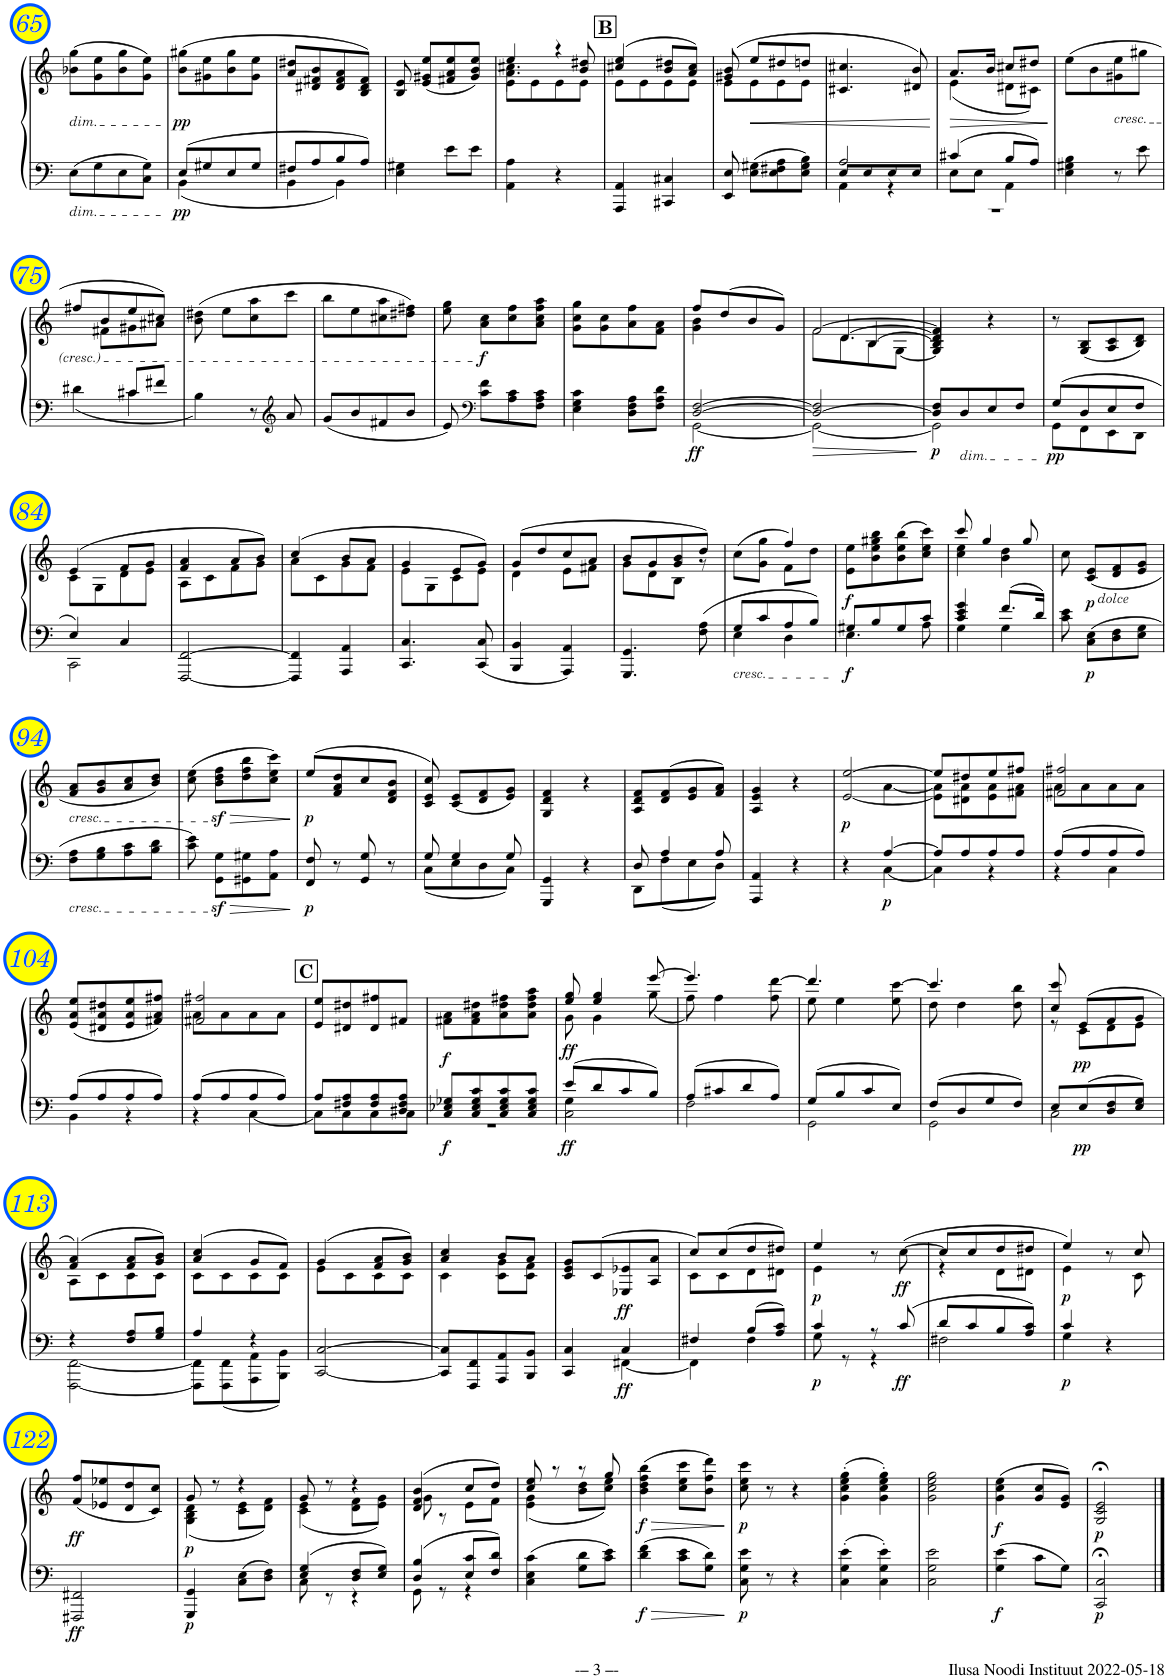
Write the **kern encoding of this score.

**kern	**kern	**dynam
*part1	*part1	*part1
*staff2	*staff1	*staff1/2
*I"Piano	*	*
*I'Pno	*	*
!!LO:PB:g=z
*clefF4	*clefG2	*
*k[]	*k[]	*
*M2/4	*M2/4	*
=65	=65	=65
!	!LO:TX:b:i:t=dim.	!
!LO:TX:b:i:t=dim.	!	!
8E\L	(8b-X\ 8gg\L	.
8G\	8g\ 8ee\	.
8E\	8b-\ 8gg\	.
8C\ 8G\J	8g\ 8ee\J)	.
=66	=66	=66
*^	*	*
!	!	!	!LO:DY:b=2
!	!	!	!LO:DY:n=1:b
8E/L	4BB\	(8b\ 8gg#X\L	pp pp
8G#X/	.	8g#X\ 8ee\	.
8E/	4ryy	8b\ 8gg#\	.
8G#/J	.	8g#\ 8ee\J	.
=67	=67	=67	=67
8F#X/L	4BB\	8a/ 8dd#X/L	.
8A/	.	8d#X/ 8f#X/ 8b/	.
8B/	4BB\	8d#/ 8f#/ 8a/	.
8A/J	.	8B/ 8d#/ 8f#/J)	.
*v	*v	*	*
=68	=68	=68
4E\ 4G#X\	8B/ 8e/	.
.	(8e/ 8g#X/ 8ee/L	.
8e\L	8f#X/ 8a/ 8ee/	.
8e\J	8g#/ 8b/ 8ee/J)	.
=69	=69	=69
*	*^	*
*	*	*^	*
4AA\ 4A\	4ee/	4.a\ 4.cc#X\	8e\L	.
.	.	.	8e\	.
4r	4r	.	8e\	.
.	.	8b/ 8dd#X/	8e\J	.
*	*	*v	*v	*
!!LO:REH:place=s1:a:B:cj:fs=14:t=B
=70	=70	=70	=70
4AAA/ 4AA/	(4cc#X/ 4ee/	8e\L	.
.	.	8e\	.
4CC#X/ 4C#X/	8b/ 8dd#X/L	8e\	.
.	8a/ 8cc#/J)	8e\J	.
=71	=71	=71	=71
8EE/ 8E/	(8g#X/ 8b/	8e\L	.
!	!	!	!LO:HP:b
8E\ 8G#X\L	8ee/L	8e\	<
8E\ 8F#X\ 8A\	8dd#X/	8e\	.
8E\ 8G#\ 8B\J	8ddn/J	8e\J	.
*	*v	*v	*
=72	=72	=72
*^	*	*
*	*^	*	*
2A/	8E/L	4AA\	4.c#X/ 4.cc#X/	.
.	8E/	.	.	.
.	8E/	4r	.	.
.	8E/J	.	8d#X/ 8b/)	.
*v	*v	*v	*	*
.	.	[
=73	=73	=73
*^	*	*
*	*^	*	*
!	!	!	!	!LO:HP:b
*	*	*	*^	*
4c#X/	8E\L	2r	8.a/L	(4e\	>
.	8E\J	.	.	.	.
.	.	.	16b/Jk	.	.
8B/L	4AA\	.	8cc#X/L	8d#X\L	.
8A/J	.	.	8dd#X/J	8c#X\J)	.
*v	*v	*v	*	*	*
*	*v	*v	*
.	.	]
=74	=74	=74
4E\ 4G#X\ 4B\	(8ee\L	.
.	8b\	.
!	!LO:TX:b:i:t=cresc.	!
8r	8g#X\ 8ee\	.
8e\	8gg#X\J	.
!!LO:LB:g=z
=75	=75	=75
*^	*^	*
4d#X\	4ryy	8ff#X/L	8ryy	.
.	.	8b/	8f#X\L	.
8c#X/L	4c#\	8ee/	8g#X\	.
8f#X/J	.	8cc#X/J)	8a#X\J	.
*v	*v	*	*	*
*	*v	*v	*
=76	=76	=76
4B\	(8b\ 8dd#X\	.
.	8ee\L	.
8r	8cc\ 8aa\	.
*clefG2	*	*
8a/	8ccc\J	.
=77	=77	=77
8g/L	8bb\L	.
8b/	8ee\	.
8f#X/	8cc#X\ 8aa\	.
8b/J	8dd#X\ 8ff#X\J)	.
=78	=78	=78
8e/	8ee\ 8gg\	.
*clefF4	*	*
!	!	!LO:DY:b
8c\ 8f\L	8a\ 8cc\L	f
8A\ 8c\	8cc\ 8ff\	.
8F\ 8A\ 8c\J	8a\ 8cc\ 8ff\ 8aa\J	.
=79	=79	=79
4E\ 4G\ 4c\	8g\ 8cc\ 8gg\L	.
.	8g\ 8cc\	.
8D\ 8F\ 8A\L	8a\ 8ff\	.
8F\ 8A\ 8d\J	8f\ 8a\J	.
=80	=80	=80
*^	*^	*
!	!	!	!	!LO:DY:b=2
[2D/ [2F/	[2GG\	8ff/L	4g\ 4b\	ff
.	.	(8dd/	.	.
.	.	8b/	4ryy	.
.	.	8g/J)	.	.
=81	=81	=81	=81	=81
*	*	*^	*^	*
2D/_ 2F/]	2GG\_	[2f/	8ryy	4ryy	8f\L	.
.	.	.	[4.d/	.	8d\	.
.	.	.	.	[4B/	8B\	.
.	.	.	.	.	[8G\J	.
=82	=82	=82	=82	=82	=82	=82
!	!	!	!	!	!	!LO:DY:b=2
8D/] 8F/L	2GG\]	4f/]	4d/]	4B/]	4G/]	p
!LO:TX:b:i:t=dim.	!	!	!	!	!	!
8D/	.	.	.	.	.	.
8E/	.	4r	4ryy	4ryy	4ryy	.
8F/J	.	.	.	.	.	.
*	*	*v	*v	*v	*v	*
=83	=83	=83	=83
!	!	!	!LO:DY:b=2
8G/L	8GG\L	8r	pp
8D/	8FF\	(8G/ 8B/L	.
8E/	8EE\	8A/ 8c/	.
8F/J	8DD\J	8B/ 8d/J)	.
!!LO:LB:g=z
=84	=84	=84	=84
*	*	*^	*
4E/	2CC\	(4e/	8c\L	.
.	.	.	8G\	.
4C/	.	8f/L	8d\	.
.	.	8g/J	8e\J	.
*v	*v	*	*	*
=85	=85	=85	=85
[2FFF/ [2FF/	4f/ 4a/	8A\L	.
.	.	8c\	.
.	8a/L	8f\	.
.	8b/J)	8g\J	.
=86	=86	=86	=86
4FFF/] 4FF/]	(4cc/	8a\L	.
.	.	8c\	.
4AAA/ 4AA/	8b/L	8g\	.
.	8a/J	8f\J	.
=87	=87	=87	=87
4.CC/ 4.C/	4g/	8e\L	.
.	.	8G\	.
.	8e/L	8c\	.
8CC/ 8C/	8g/J)	8e\J	.
=88	=88	=88	=88
4BBB/ 4BB/	(8g/L	4d\	.
.	8dd/	.	.
4AAA/ 4AA/	8cc/	8e\L	.
.	8a/J	8f#X\J	.
=89	=89	=89	=89
4.GGG/ 4.GG/	8b/L	8g\L	.
.	8g/	8d\	.
.	8g/ 8b/	8B\J	.
8F\ 8A\	8dd/J)	8r	.
=90	=90	=90	=90
*^	*	*	*
!LO:TX:b:i:t=cresc.	!	!	!	!
8G/L	4E\	(8cc\L	4ryy	.
8c/	.	8g\ 8gg\J	.	.
8A/	4D\	4ff/)	8f\L	.
8B/J	.	.	8dd\J	.
=91	=91	=91	=91	=91
!	!	!	!	!LO:DY:b=2
!	!	!	!	!LO:DY:n=1:b
*	*	*v	*v	*
8G#X/L	4.E\	8e\ 8ee\L	f f
8B/	.	8b\ 8ee\ 8gg#X\ 8bb\	.
8G#/	.	(8b\ 8ee\ 8bb\	.
8c/J	8A\	8cc\ 8ee\ 8ccc\J)	.
=92	=92	=92	=92
*	*	*^	*
4c/ 4e/ 4g/	4G\	8ccc/	4cc\ 4ee\	.
.	.	4gg/	.	.
8.f/L	4G\	.	4b\ 4dd\	.
.	.	8gg/	.	.
16d/Jk	.	.	.	.
*v	*v	*	*	*
*	*v	*v	*
=93	=93	=93
8c\ 8e\	8cc\	.
!	!LO:TX:b:i:t=dolce	!
!	!	!LO:DY:b=2
!	!	!LO:DY:n=1:b
8C\ 8E\L	(8c/ 8e/L	p p
8D\ 8F\	8d/ 8f/	.
8E\ 8G\J	8e/ 8g/J	.
!!LO:LB:g=z
=94	=94	=94
!	!LO:TX:b:i:t=cresc.	!
!LO:TX:b:i:t=cresc.	!	!
8F\ 8A\L	8f/ 8a/L	.
8G\ 8B\	8g/ 8b/	.
8A\ 8c\	8a/ 8cc/	.
8B\ 8d\J	8b/ 8dd/J)	.
=95	=95	=95
8c\ 8e\	(8cc\ 8ee\	.
!	!	!LO:HP:b
8GG\z< 8G\z<L	8b\z< 8dd\z< 8ff\z<L	>
8GG#X\ 8G#X\	8dd\ 8ff\ 8bb\	.
8AA\ 8A\J	8cc\ 8ee\ 8ccc\J)	.
.	.	]
=96	=96	=96
!	!	!LO:DY:b=2
!	!	!LO:DY:n=1:b
8FF/ 8F/	(>8ee/L	p p
8r	8f/ 8a/ 8dd/	.
8GG/ 8G/	8cc/	.
8r	8d/ 8f/ 8b/J	.
=97	=97	=97
*^	*	*
8G/	8C\L	8c/ 8e/ 8cc/)	.
4G/	8E\	(8c/ 8e/L	.
.	8D\	8d/ 8f/	.
8G/	8C\J	8e/ 8g/J)	.
*v	*v	*	*
=98	=98	=98
4GGG/ 4GG/	4G/ 4d/ 4f/	.
4r	4r	.
=99	=99	=99
*^	*	*
8D/	8DD\L	8A/ 8d/ 8f/L	.
4A/	8F\	(>8d/ 8f/	.
.	8E\	8e/ 8g/	.
8A/	8D\J	8f/ 8a/J)	.
*v	*v	*	*
=100	=100	=100
4AAA/ 4AA/	4A/ 4e/ 4g/	.
4r	4r	.
=101	=101	=101
*^	*^	*
!	!	!	!	!LO:DY:b
4r	4ryy	[<2e/ [2ee/	4ryy	p
!	!	!	!	!LO:DY:b=2
[4A/	[4C\	.	[4a\	p
=102	=102	=102	=102	=102
8A/L]	4C\]	8ee/L]	8e\] 8a\]L	.
8A/	.	8dd#X/	8d#X\ 8a\	.
8A/	4r	8ee/	8e\ 8a\	.
8A/J	.	8ff#X/J	8f#X\ 8a\J	.
=103	=103	=103	=103	=103
8A/L	4r	2f#X/ 2ff#X/	8a\L	.
8A/	.	.	8a\	.
8A/	4C\	.	8a\	.
8A/J	.	.	8a\J	.
*	*	*v	*v	*
!!LO:LB:g=z
=104	=104	=104	=104
8A/L	4BB\	(8e/ 8a/ 8ee/L	.
8A/	.	8d#X/ 8a/ 8dd#X/	.
8A/	4r	8e/ 8a/ 8ee/	.
8A/J	.	8f#X/ 8a/ 8ff#X/J)	.
=105	=105	=105	=105
*	*	*^	*
8A/L	4r	2f#X/ 2ff#X/	8a\L	.
8A/	.	.	8a\	.
8A/	[4C\	.	8a\	.
8A/J	.	.	8a\J	.
*	*	*v	*v	*
!!LO:REH:place=s1:a:B:cj:fs=14:t=C
=106	=106	=106	=106
8A/L	8C\L]	8e/ 8ee/L	.
8F#X/ 8A/	8C\	8d#X/ 8dd#X/	.
8F#/ 8A/	8C\	8d#/ 8ff#X/	.
8D#X/ 8F#/ 8A/J	8C\J	8f#X/J	.
=107	=107	=107	=107
!	!	!	!LO:DY:b=2
!	!	!	!LO:DY:n=1:b
8C/ 8E-X/ 8G-X/L	2r	8f#X\ 8a\L	f f
8C/ 8E-/ 8G-/ 8c/	.	8f#\ 8a\ 8dd#X\	.
8C/ 8E-/ 8G-/ 8c/	.	8a\ 8dd#\ 8ff#X\	.
8C/ 8E-/ 8G-/ 8c/J	.	8a\ 8dd#\ 8ff#\ 8aa\J	.
=108	=108	=108	=108
*	*^	*^	*
!	!	!	!	!	!LO:DY:b=2
!	!	!	!	!	!LO:DY:n=1:b
8e/L	4G\	2C\	8ee/ 8gg/	8g\	ff ff
8d/	.	.	4ee/ 4gg/	4g\	.
8c/	4ryy	.	.	.	.
8B/J	.	.	[8eee/	(8gg\	.
*	*v	*v	*	*	*
=109	=109	=109	=109	=109
8A/L	2F\	4.eee/]	8ff\)	.
8c#X/	.	.	4ff\	.
8d/	.	.	.	.
8A/J	.	8ff\ [8ddd\	8ryy	.
=110	=110	=110	=110	=110
8G/L	2GG\	4.ddd/]	8ee\	.
8B/	.	.	4ee\	.
8c/	.	.	.	.
8E/J	.	8ee\ [8ccc\	8ryy	.
=111	=111	=111	=111	=111
8F/L	2GG\	4.ccc/]	8dd\	.
8D/	.	.	4dd\	.
8G/	.	.	.	.
8F/J	.	8dd\ 8bb\	8ryy	.
=112	=112	=112	=112	=112
8E/L	2C\	8cc/ 8ccc/	8r	.
!	!	!	!	!LO:DY:b=2
!	!	!	!	!LO:DY:n=1:b
8E/	.	(8e/L	8c\L	pp pp
8D/ 8F/	.	8f/	8d\	.
8E/ 8G/J	.	8g/J	8e\J	.
!!LO:LB:g=z	!!
=113	=113	=113	=113	=113
4r	[2FFF\ [2FF\	(4f/ 4a/)	8A\L	.
.	.	.	8c\	.
8F/ 8A/L	.	8f/ 8a/L	8c\	.
8G/ 8B/J	.	8g/ 8b/J)	8c\J	.
=114	=114	=114	=114	=114
4A/	8FFF\] 8FF\]L	(4a/ 4cc/	8c\L	.
.	8FFF\ 8FF\	.	8c\	.
4r	8AAA\ 8AA\	8g/L	8c\	.
.	8BBB\ 8BB\J	8f/J)	8c\J	.
*v	*v	*	*	*
=115	=115	=115	=115
[2CC/ [2C/	(4g/	8e\L	.
.	.	8c\	.
.	8f/ 8a/L	8c\	.
.	8g/ 8b/J)	8c\J	.
=116	=116	=116	=116
8CC/] 8C/]L	4a/ 4cc/	4c\	.
8FFF/ 8FF/	.	.	.
8AAA/ 8AA/	8b/L	8c\ 8g\L	.
8BBB/ 8BB/J	8a/J	8c\ 8f\J	.
*	*v	*v	*
=117	=117	=117
*^	*	*
4CC/ 4C/	4ryy	8c/ 8e/ 8g/L	.
.	.	(>8c/	.
!	!	!	!LO:DY:b=2
!	!	!	!LO:DY:n=1:b
4C/	[4FF#X\	8E-X/ 8e-X/	ff ff
.	.	8A/ 8a/J	.
=118	=118	=118	=118
*	*	*^	*
4F#X/	4FF#\]	8cc/L)	8c\L	.
.	.	(8cc/	8c\	.
8B/L	4F#\	8dd/	8d\	.
8A/ 8c/J	.	8dd#X/J)	8d#X\J	.
=119	=119	=119	=119	=119
!	!	!	!	!LO:DY:b=2
!	!	!	!	!LO:DY:n=1:b
4c/	8G\	4ee/	4e\	p p
.	8r	.	.	.
8r	4r	8r	4ryy	.
!	!	!	!	!LO:DY:n=2:b=2
!	!	!	!	!LO:DY:n=3:b
8c/	.	([8cc\	.	ff ff
=120	=120	=120	=120	=120
8d/L	2F#X\	8cc/L]	4r	.
8c/	.	8cc/	.	.
8B/	.	8dd/	8d\L	.
8A/ 8c/J	.	8dd#X/J	8d#X\J	.
=121	=121	=121	=121	=121
!	!	!	!	!LO:DY:b=2
!	!	!	!	!LO:DY:n=1:b
4c/	4G\	4ee/)	4e\	p p
4r	4ryy	8r	8ryy	.
.	.	8cc/	8c\	.
*v	*v	*	*	*
!!LO:LB:g=z
=122	=122	=122	=122
!	!	!	!LO:DY:b=2
!	!	!	!LO:DY:n=1:b
*	*v	*v	*
2FFF#X/ 2FF#X/	(8f/ 8ff/L	ff ff
.	8e-X/ 8ee-X/	.
.	8d/ 8dd/	.
.	8c/ 8cc/J)	.
=123	=123	=123
*	*^	*
!	!	!	!LO:DY:b=2
!	!	!	!LO:DY:n=1:b
4GGG/ 4GG/	8g/	(4G\ 4B\ 4d\	p p
.	8r	.	.
8C\ 8E\L	4r	8c\ 8e\L	.
8D\ 8F\J	.	8d\ 8f\J)	.
=124	=124	=124	=124
*^	*	*	*
4E/ 4G/	8C\	8g/	(4c\ 4e\	.
.	8r	8r	.	.
8D/ 8F/L	4r	4r	8d\ 8f\L	.
8E/ 8G/J	.	.	8e\ 8g\J)	.
=125	=125	=125	=125	=125
4D/ 4B/	8GG\	(4d/ 4f/ 4b/	8g\	.
.	8r	.	8r	.
8E/ 8c/L	4r	8cc/L	8e\L	.
8F/ 8d/J	.	8dd/J)	8f\J	.
*v	*v	*	*	*
=126	=126	=126	=126
4C\ 4E\ 4c\	8cc/ 8ee/	(4e\ 4g\	.
.	8r	.	.
8G\ 8d\L	8r	8b\ 8dd\L	.
8c\ 8e\J	8gg/	8cc\ 8ee\J)	.
=127	=127	=127	=127
!	!	!	!LO:HP:b
!	!	!	!LO:DY:n=1:b=2
!	!	!	!LO:DY:n=2:b
*	*v	*v	*
4d\ 4f\	(4b\ 4dd\ 4ff\ 4bb\	> f f
8c\ 8e\L	8cc\ 8ee\ 8ccc\L	.
8G\ 8d\J	8b\ 8ff\ 8ddd\J)	.
.	.	]
=128	=128	=128
!	!	!LO:DY:b=2
!	!	!LO:DY:n=1:b
8C\ 8G\ 8e\	8cc\ 8ee\ 8ccc\	p p
8r	8r	.
4r	4r	.
=129	=129	=129
4C\' 4G\' 4e\'	(4g\' 4cc\' 4ee\' 4gg\'	.
4C\' 4G\' 4e\'	4g\' 4cc\' 4ee\' 4gg\')	.
=130	=130	=130
2C\ 2G\ 2e\	2g\ 2cc\ 2ee\ 2gg\	.
=131	=131	=131
!	!	!LO:DY:b=2
!	!	!LO:DY:n=1:b
4G\ 4e\	(4g\ 4cc\ 4ee\	f f
8c\L	8g/ 8cc/L	.
8G\J	8e/ 8g/J)	.
=132	=132	=132
!	!	!LO:DY:b=2
!	!	!LO:DY:n=1:b
2CC/;< 2C/;<	2G/;< 2c/;< 2e/;<	p p
==	==	==
*-	*-	*-
